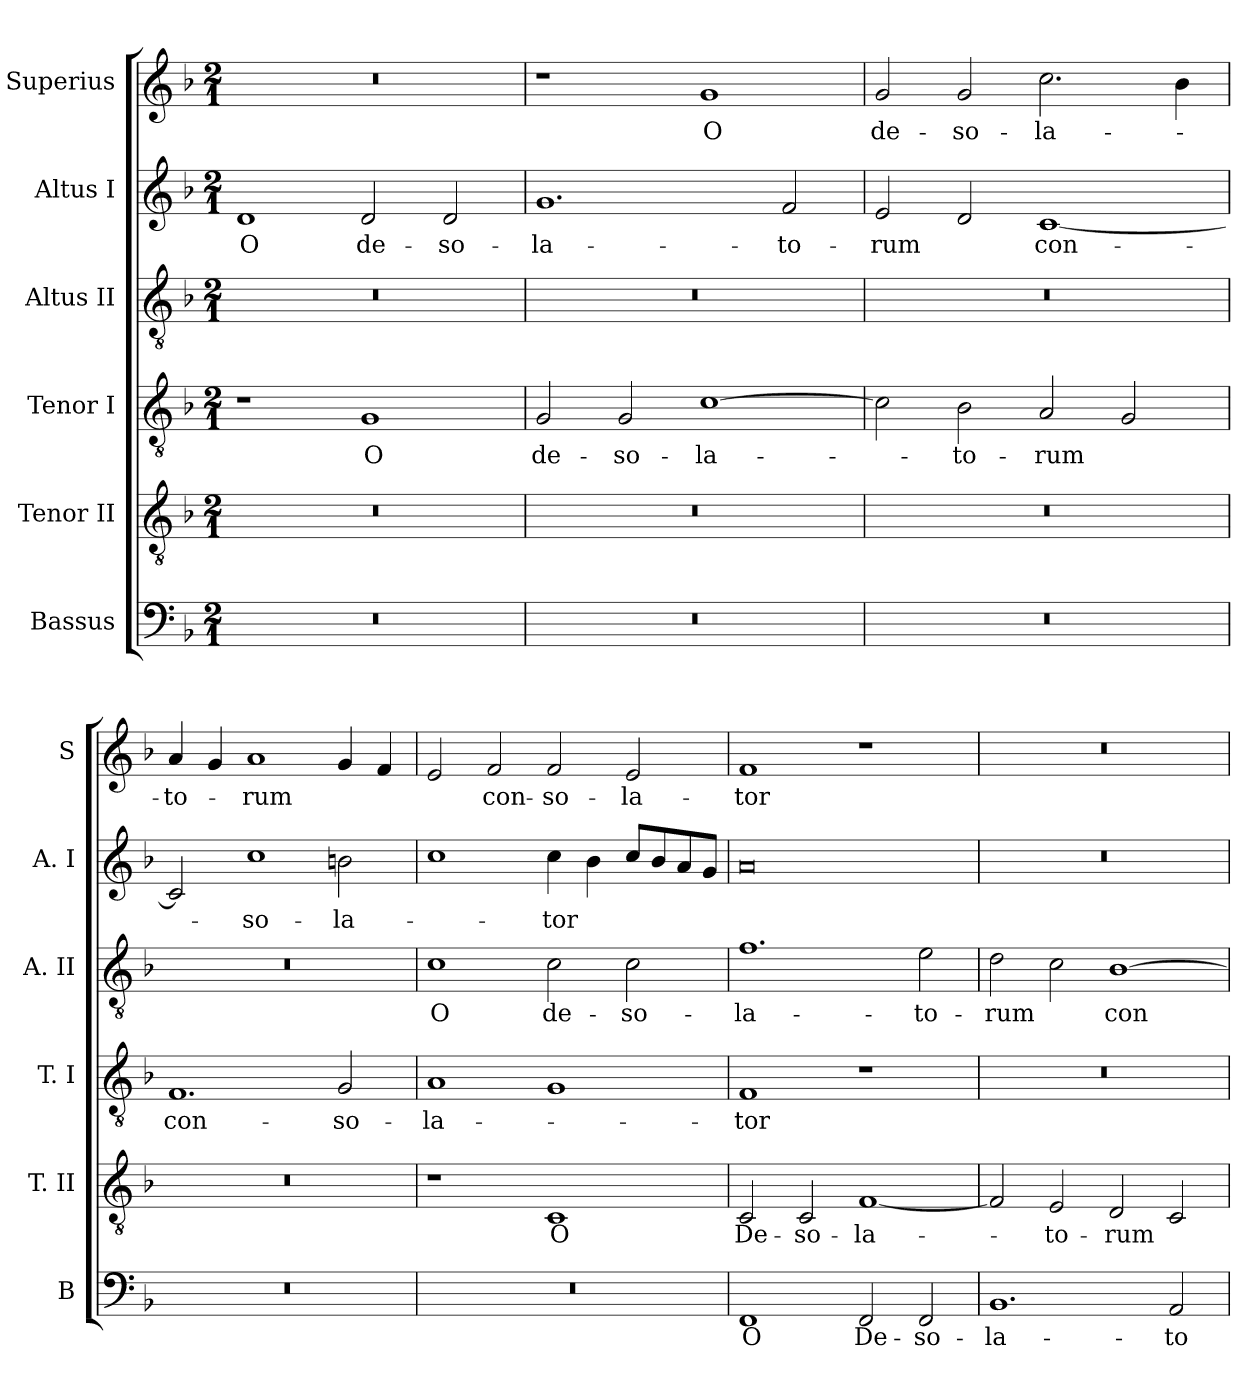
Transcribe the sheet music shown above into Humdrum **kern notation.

**kern	**text	**kern	**text	**kern	**text	**kern	**text	**kern	**text	**kern	**text
*part6	*part6	*part5	*part5	*part4	*part4	*part3	*part3	*part2	*part2	*part1	*part1
*staff6	*staff6	*staff5	*staff5	*staff4	*staff4	*staff3	*staff3	*staff2	*staff2	*staff1	*staff1
*I"Bassus	*	*I"Tenor II	*	*I"Tenor I	*	*I"Altus II	*	*I"Altus I	*	*I"Superius	*
*I'B	*	*I'T. II	*	*I'T. I	*	*I'A. II	*	*I'A. I	*	*I'S	*
*clefF4	*	*clefGv2	*	*clefGv2	*	*clefGv2	*	*clefG2	*	*clefG2	*
*k[b-]	*	*k[b-]	*	*k[b-]	*	*k[b-]	*	*k[b-]	*	*k[b-]	*
*F:	*	*F:	*	*F:	*	*F:	*	*F:	*	*F:	*
*M2/1	*	*M2/1	*	*M2/1	*	*M2/1	*	*M2/1	*	*M2/1	*
=1	=1	=1	=1	=1	=1	=1	=1	=1	=1	=1	=1
0r	.	0r	.	1r	.	0r	.	1d	O	0r	.
.	.	.	.	1G	O	.	.	2d	de-	.	.
.	.	.	.	.	.	.	.	2d	so-	.	.
=	=	=	=	=	=	=	=	=	=	=	=
0r	.	0r	.	2G	de-	0r	.	1.g	la-	1r	.
.	.	.	.	2G	so-	.	.	.	.	.	.
.	.	.	.	[1c	la-	.	.	.	.	1g	O
.	.	.	.	.	.	.	.	2f	to-	.	.
=	=	=	=	=	=	=	=	=	=	=	=
0r	.	0r	.	2c]	.	0r	.	2e	rum	2g	de-
.	.	.	.	2B-	to-	.	.	2d	.	2g	so-
.	.	.	.	2A	rum	.	.	[1c	con-	2.cc	la-
.	.	.	.	2G	.	.	.	.	.	.	.
.	.	.	.	.	.	.	.	.	.	4b-	.
=	=	=	=	=	=	=	=	=	=	=	=
0r	.	0r	.	1.F	con-	0r	.	2c]	.	4a	to-
.	.	.	.	.	.	.	.	.	.	4g	.
.	.	.	.	.	.	.	.	1cc	so-	1a	rum
.	.	.	.	2G	so-	.	.	2bn	la-	4g	.
.	.	.	.	.	.	.	.	.	.	4f	.
=	=	=	=	=	=	=	=	=	=	=	=
0r	.	1r	.	1A	la-	1c	O	1cc	.	2e	.
.	.	.	.	.	.	.	.	.	.	2f	con-
.	.	1C	O	1G	.	2c	de-	4cc	tor	2f	so-
.	.	.	.	.	.	.	.	4b-	.	.	.
.	.	.	.	.	.	2c	so-	8ccL	.	2e	la-
.	.	.	.	.	.	.	.	8b-	.	.	.
.	.	.	.	.	.	.	.	8a	.	.	.
.	.	.	.	.	.	.	.	8gJ	.	.	.
=	=	=	=	=	=	=	=	=	=	=	=
1FF	O	2C	De-	1F	tor	1.f	la-	0a	.	1f	tor
.	.	2C	so-	.	.	.	.	.	.	.	.
2FF	De-	[1F	la-	1r	.	.	.	.	.	1r	.
2FF	so-	.	.	.	.	2e	to-	.	.	.	.
=	=	=	=	=	=	=	=	=	=	=	=
1.BB-	la-	2F]	.	0r	.	2d	rum	0r	.	0r	.
.	.	2E	to-	.	.	2c	.	.	.	.	.
.	.	2D	rum	.	.	[1B-	con-	.	.	.	.
2AA	to-	2C	.	.	.	.	.	.	.	.	.
=	=	=	=	=	=	=	=	=	=	=	=
*-	*-	*-	*-	*-	*-	*-	*-	*-	*-	*-	*-
